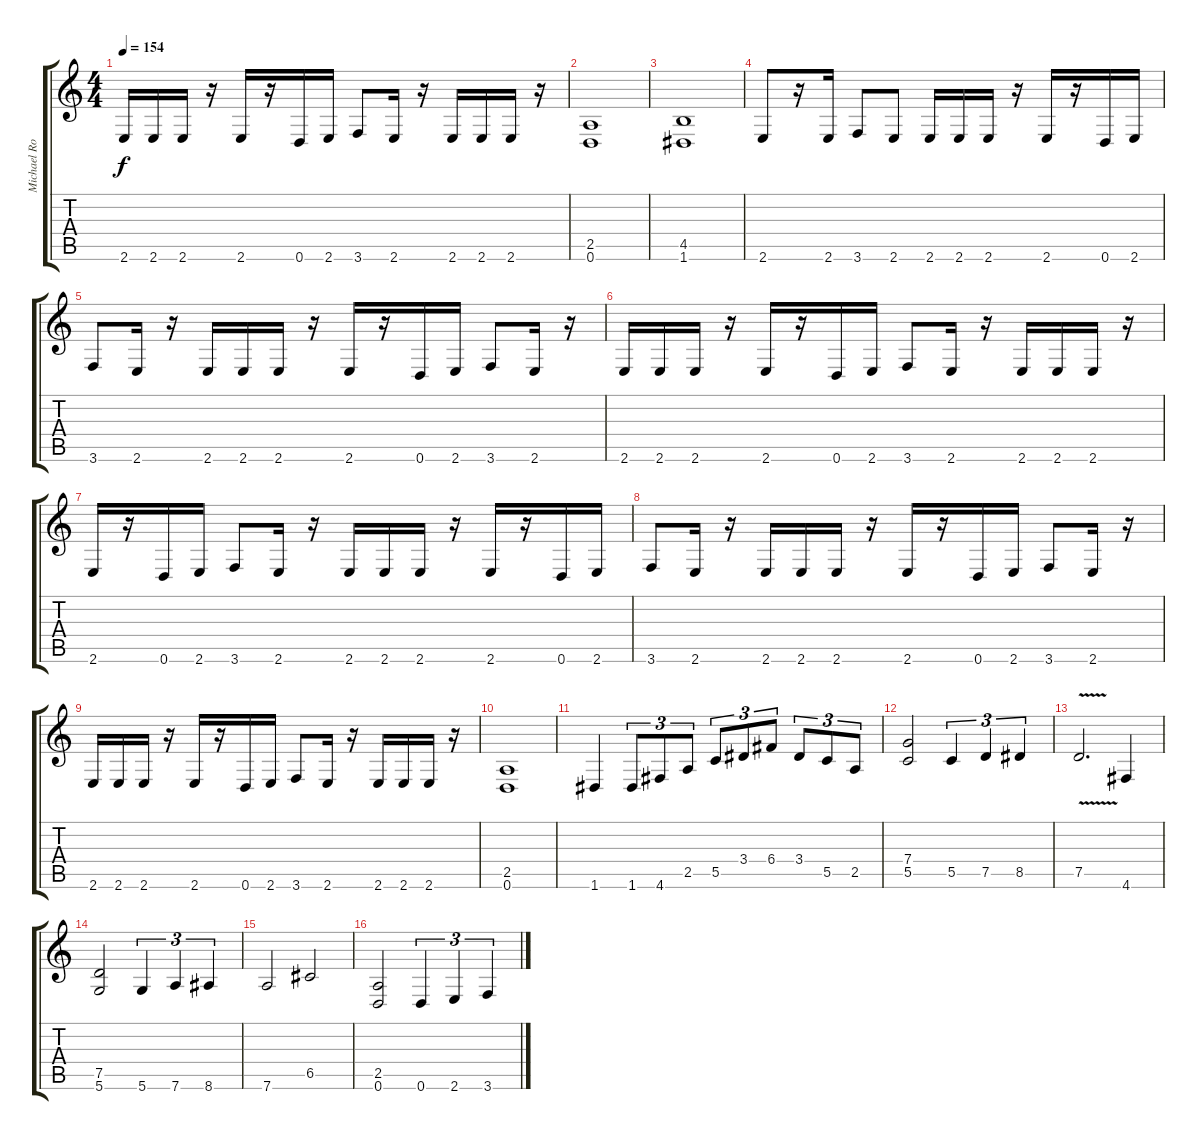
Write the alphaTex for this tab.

\track ("Michael Romeo" "Michael Ro") {instrument distortionguitar}
\staff {score tabs}
\tuning (D4 A3 F3 C3 G2 D2) {hide}
\ts (4 4)
\tempo 154
\clef g2
\ks c
2.6.16{dy f} 2.6.16 2.6.16 r.16 2.6.16 r.16 0.6.16 2.6.16 3.6.8 2.6.16 r.16 2.6.16 2.6.16 2.6.16 r.16 |
(2.5 0.6).1 |
(4.5 1.6).1 |
2.6.8 r.16 2.6.16 3.6.8 2.6.8 2.6.16 2.6.16 2.6.16 r.16 2.6.16 r.16 0.6.16 2.6.16 |
3.6.8 2.6.16 r.16 2.6.16 2.6.16 2.6.16 r.16 2.6.16 r.16 0.6.16 2.6.16 3.6.8 2.6.16 r.16 |
2.6.16 2.6.16 2.6.16 r.16 2.6.16 r.16 0.6.16 2.6.16 3.6.8 2.6.16 r.16 2.6.16 2.6.16 2.6.16 r.16 |
2.6.16 r.16 0.6.16 2.6.16 3.6.8 2.6.16 r.16 2.6.16 2.6.16 2.6.16 r.16 2.6.16 r.16 0.6.16 2.6.16 |
3.6.8 2.6.16 r.16 2.6.16 2.6.16 2.6.16 r.16 2.6.16 r.16 0.6.16 2.6.16 3.6.8 2.6.16 r.16 |
2.6.16 2.6.16 2.6.16 r.16 2.6.16 r.16 0.6.16 2.6.16 3.6.8 2.6.16 r.16 2.6.16 2.6.16 2.6.16 r.16 |
(2.5 0.6).1 |
1.6.4 1.6.8{tu (3 2)} 4.6.8{tu (3 2)} 2.5.8{tu (3 2)} 5.5.8{tu (3 2)} 3.4.8{tu (3 2)} 6.4.8{tu (3 2)} 3.4.8{tu (3 2)} 5.5.8{tu (3 2)} 2.5.8{tu (3 2)} |
(7.4 5.5).2 5.5.4{tu (3 2)} 7.5.4{tu (3 2)} 8.5.4{tu (3 2)} |
7.5{v}.2{d} 4.6.4 |
(7.5 5.6).2 5.6.4{tu (3 2)} 7.6.4{tu (3 2)} 8.6.4{tu (3 2)} |
7.6.2 6.5.2 |
(2.5 0.6).2 0.6.4{tu (3 2)} 2.6.4{tu (3 2)} 3.6.4{tu (3 2)}
